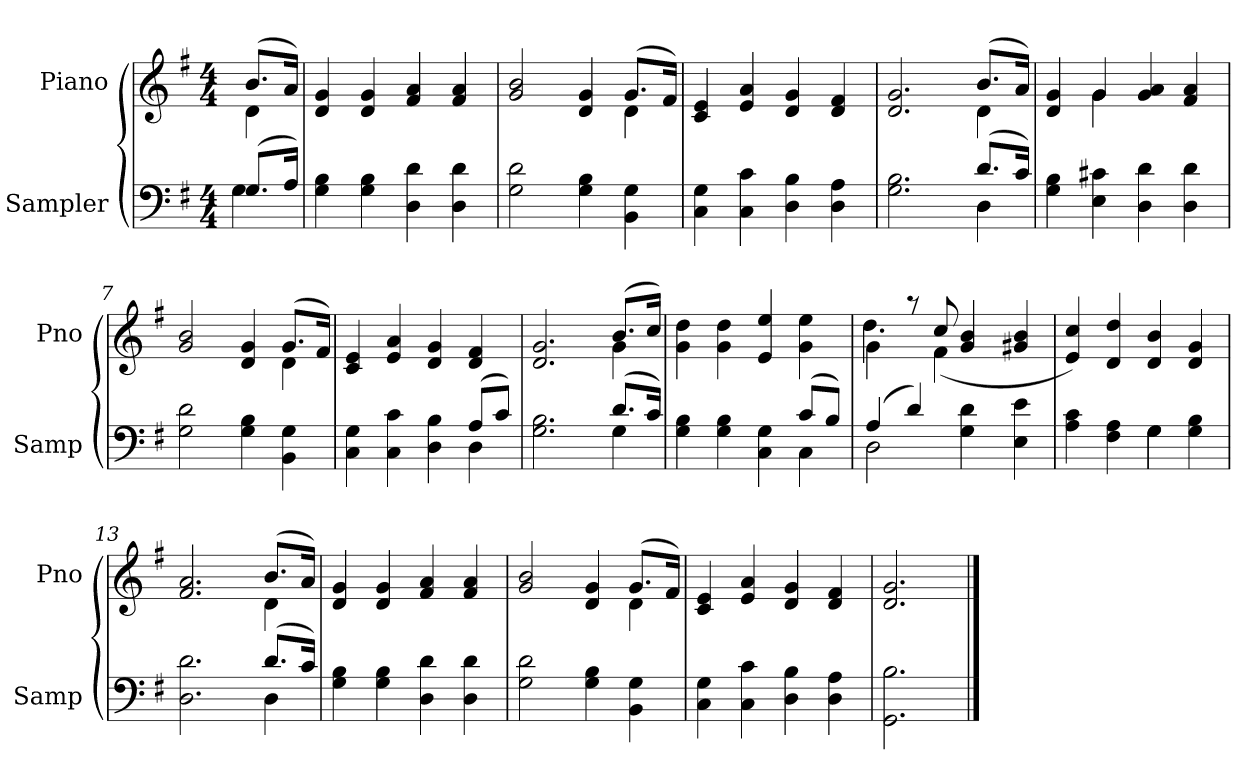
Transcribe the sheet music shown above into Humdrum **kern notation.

**kern	**kern
*part2	*part1
*staff2	*staff1
*I"Sampler	*I"Piano
*I'Samp	*I'Pno
*clefF4	*clefG2
*k[f#]	*k[f#]
*G:	*G:
*M4/4	*M4/4
=1	=1
*^	*^
(8.G/L	4G	(8.b/L	4d
16A/Jk)	.	16a/Jk)	.
*v	*v	*	*
*	*v	*v
=2	=2
4G 4B	4d 4g
4G 4B	4d 4g
4D 4d	4f# 4a
4D 4d	4f# 4a
=3	=3
*	*^
2G 2d	2g 2b	2.ryy
4G 4B	4d 4g	.
4BB 4G	(8.g/L	4d
.	16f#/Jk)	.
*	*v	*v
=4	=4
4C 4G	4c 4e
4C 4c	4e 4a
4D 4B	4d 4g
4D 4A	4d 4f#
=5	=5
*^	*^
2.G 2.B	2.ryy	2.d 2.g	2.ryy
(8.d/L	4D	(8.b/L	4d
16c/Jk)	.	16a/Jk)	.
*v	*v	*	*
=6	=6	=6
4G 4B	4d 4g	4ryy
4E 4c#X	4g/	4g
4D 4d	4g 4a	2ryy
4D 4d	4f# 4a	.
=7	=7	=7
2G 2d	2g 2b	2.ryy
4G 4B	4d 4g	.
4BB 4G	(8.g/L	4d
.	16f#/Jk)	.
*	*v	*v
=8	=8
*^	*
4C 4G	2.ryy	4c 4e
4C 4c	.	4e 4a
4D 4B	.	4d 4g
(8A/L	4D	4d 4f#
8c/J)	.	.
=9	=9	=9
*	*	*^
2.G 2.B	2.ryy	2.d 2.g	2.ryy
(8.d/L	4G	(8.b/L	4g
16c/Jk)	.	16cc/Jk)	.
*	*	*v	*v
=10	=10	=10
4G 4B	2.ryy	4g 4dd
4G 4B	.	4g 4dd
4C 4G	.	4e 4ee
(8c/L	4C	4g 4ee
8B/J)	.	.
=11	=11	=11
*	*	*^
(4A/	2D	4g\	4.dd
4d/)	.	8r	.
.	.	8cc/	(4f#
4G 4d	2ryy	4g 4b	.
.	.	.	4.ryy
4E 4e	.	4g#X 4b	.
*	*	*v	*v
=12	=12	=12
4A 4c	2ryy	4e 4cc)
4F# 4A	.	4d 4dd
4G\	4G	4d 4b
4G 4B	4ryy	4d 4g
=13	=13	=13
*	*	*^
2.D 2.d	2.ryy	2.f# 2.a	2.ryy
(8.d/L	4D	(8.b/L	4d
16c/Jk)	.	16a/Jk)	.
*v	*v	*	*
*	*v	*v
=14	=14
4G 4B	4d 4g
4G 4B	4d 4g
4D 4d	4f# 4a
4D 4d	4f# 4a
=15	=15
*	*^
2G 2d	2g 2b	2.ryy
4G 4B	4d 4g	.
4BB 4G	(8.g/L	4d
.	16f#/Jk)	.
*	*v	*v
=16	=16
4C 4G	4c 4e
4C 4c	4e 4a
4D 4B	4d 4g
4D 4A	4d 4f#
=17	=17
2.GG 2.B	2.d 2.g
==	==
*-	*-
